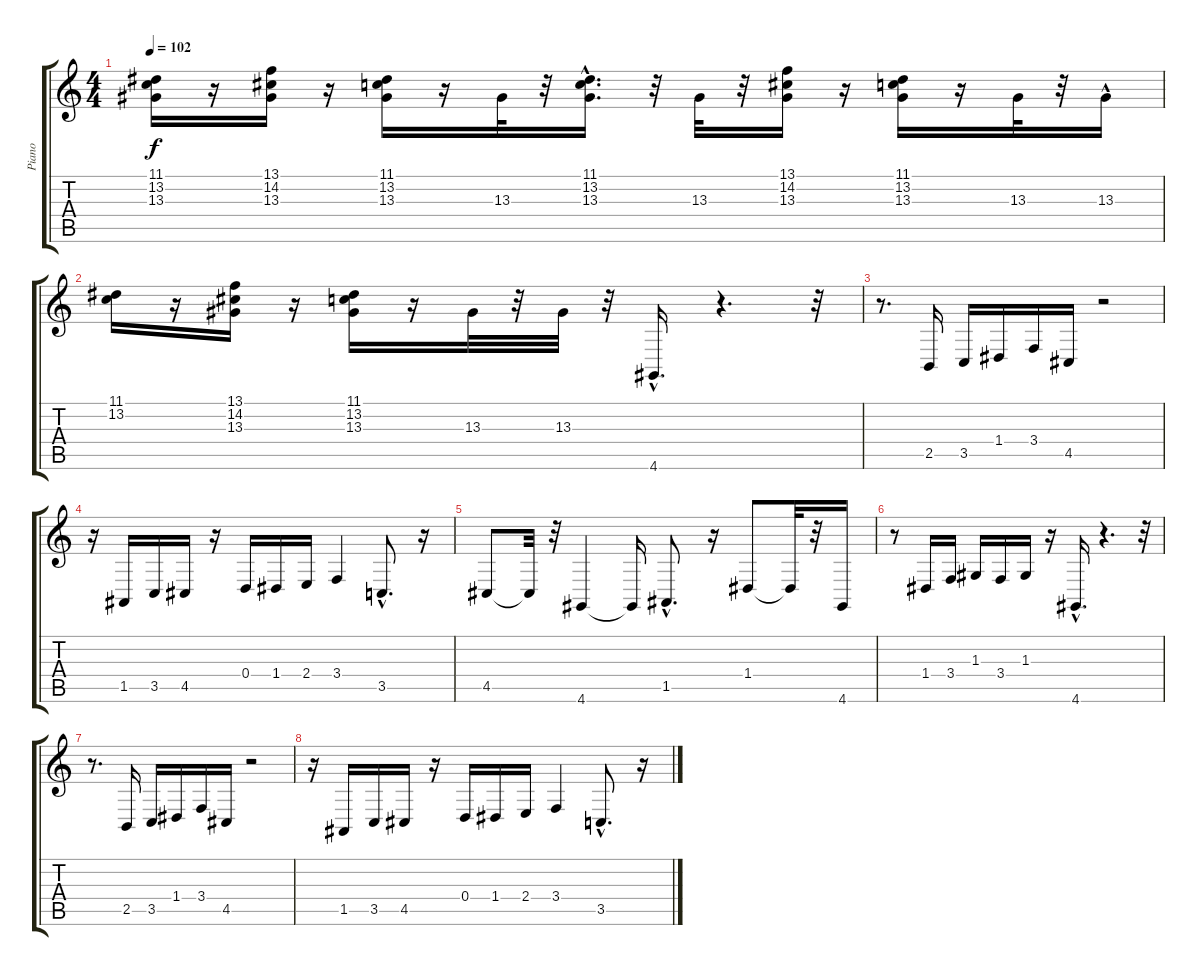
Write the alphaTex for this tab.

\track ("Piano" "Piano") {instrument brightacousticpiano}
\staff {score tabs}
\tuning (E4 B3 G3 D3 A2 E2) {hide}
\ts (4 4)
\tempo 102
\clef g2
\ks c
(11.1 13.2 13.3).16{dy f} r.16 (13.1 14.2 13.3).16 r.16 (11.1 13.2 13.3).16 r.16 13.3.32 r.32 (11.1{hac} 13.2{hac} 13.3{hac}).16{d} r.32 13.3.32 r.32 (13.1 14.2 13.3).16 r.16 (11.1 13.2 13.3).16 r.16 13.3.32 r.32 13.3{hac}.16 |
(11.1 13.2).16 r.16 (13.1 14.2 13.3).16 r.16 (11.1 13.2 13.3).16 r.16 13.3.32 r.32 13.3.32 r.32 4.6{hac}.16{d} r.4{d} r.32 |
r.8{d} 2.5.16 3.5.16 1.4.16 3.4.16 4.5.16 r.2 |
r.16 1.5.16 3.5.16 4.5.16 r.16 0.4.16 1.4.16 2.4.16 3.4.4 3.5{hac}.8{d} r.16 |
4.5.8 4.5{t}.32 r.32 4.6.4 4.6{t}.16 1.5{hac}.8{d} r.16 1.4.8 1.4{t}.32 r.32 4.6.16 |
r.8 1.4.16 3.4.16 1.3.16 3.4.16 1.3.16 r.16 4.6{hac}.16{d} r.4{d} r.32 |
r.8{d} 2.5.16 3.5.16 1.4.16 3.4.16 4.5.16 r.2 |
r.16 1.5.16 3.5.16 4.5.16 r.16 0.4.16 1.4.16 2.4.16 3.4.4 3.5{hac}.8{d} r.16
